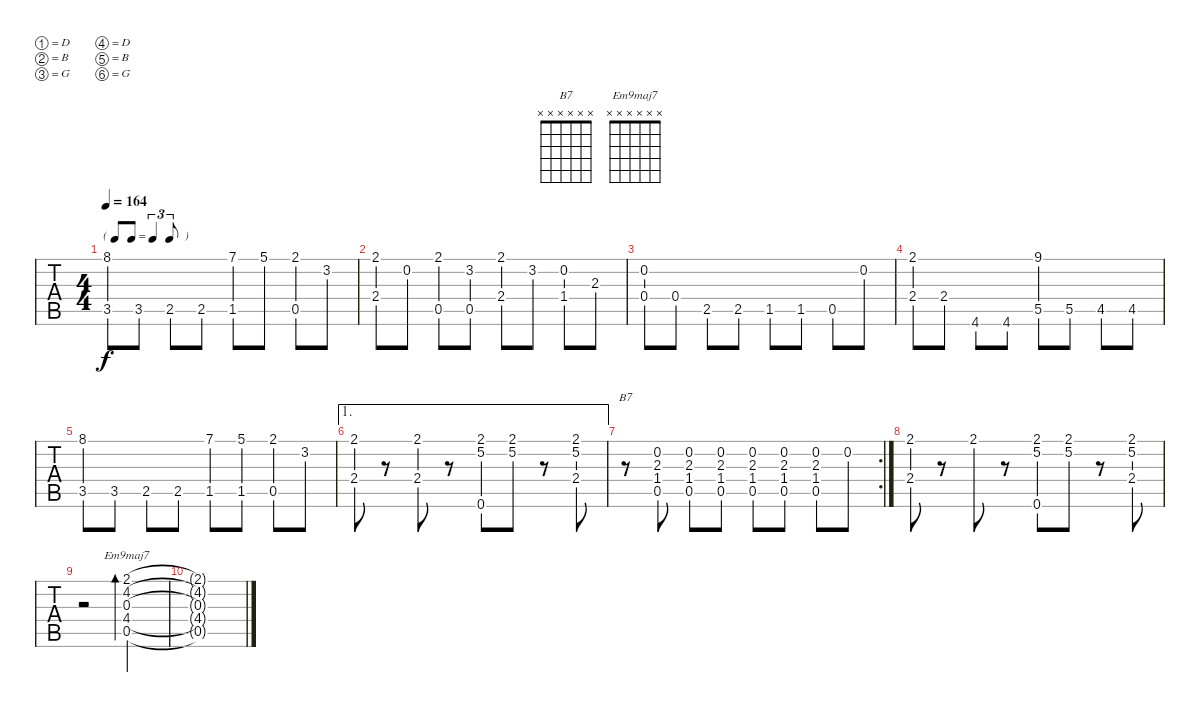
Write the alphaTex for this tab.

\bracketExtendMode groupsimilarinstruments
\singleTrackTrackNamePolicy hidden
\multiTrackTrackNamePolicy hidden
\otherSystemsTrackNameOrientation horizontal
\track ("Dobro" "Dobro") {instrument acousticguitarnylon}
\staff {tabs}
\tuning (D4 B3 G3 D3 B2 G2)
\chord ("B7" x x x x x x)
\chord ("Em9maj7" x x x x x x)
\ts (4 4)
\tf triplet8th
\tempo 164
\clef g2
\ks c
(8.1 3.5).8{dy f} 3.5.8 2.5.8 2.5.8 (7.1 1.5).8 5.1.8 (2.1 0.5).8 3.2.8 |
(2.1 2.4).8 0.2.8 (2.1 0.5).8 (3.2 0.5).8 (2.1 2.4).8 3.2.8 (0.2 1.4).8 2.3.8 |
(0.2 0.4).8 0.4.8 2.5.8 2.5.8 1.5.8 1.5.8 0.5.8 0.2.8 |
(2.1 2.4).8 2.4.8 4.6.8 4.6.8 (9.1 5.5).8 5.5.8 4.5.8 4.5.8 |
(8.1 3.5).8 3.5.8 2.5.8 2.5.8 (7.1 1.5).8 (5.1 1.5).8 (2.1 0.5).8 3.2.8 |
\ae 1
(2.1 2.4).8 r.8 (2.1 2.4).8 r.8 (2.1 5.2 0.6).8 (2.1 5.2).8 r.8 (2.1 5.2 2.4).8 |
\rc 2
r.8{ch "B7"} (0.2 2.3 1.4 0.5).8 (0.2 2.3 1.4 0.5).8 (0.2 2.3 1.4 0.5).8 (0.2 2.3 1.4 0.5).8 (0.2 2.3 1.4 0.5).8 (0.2 2.3 1.4 0.5).8 0.2.8 |
(2.1 2.4).8 r.8 2.1.8 r.8 (2.1 5.2 0.6).8 (2.1 5.2).8 r.8 (2.1 5.2 2.4).8 |
r.2 (2.1 4.2 0.3 4.4 0.5).2{bd 120 ch "Em9maj7"} |
(2.1{t} 4.2{t} 0.3{t} 4.4{t} 0.5{t}).1
